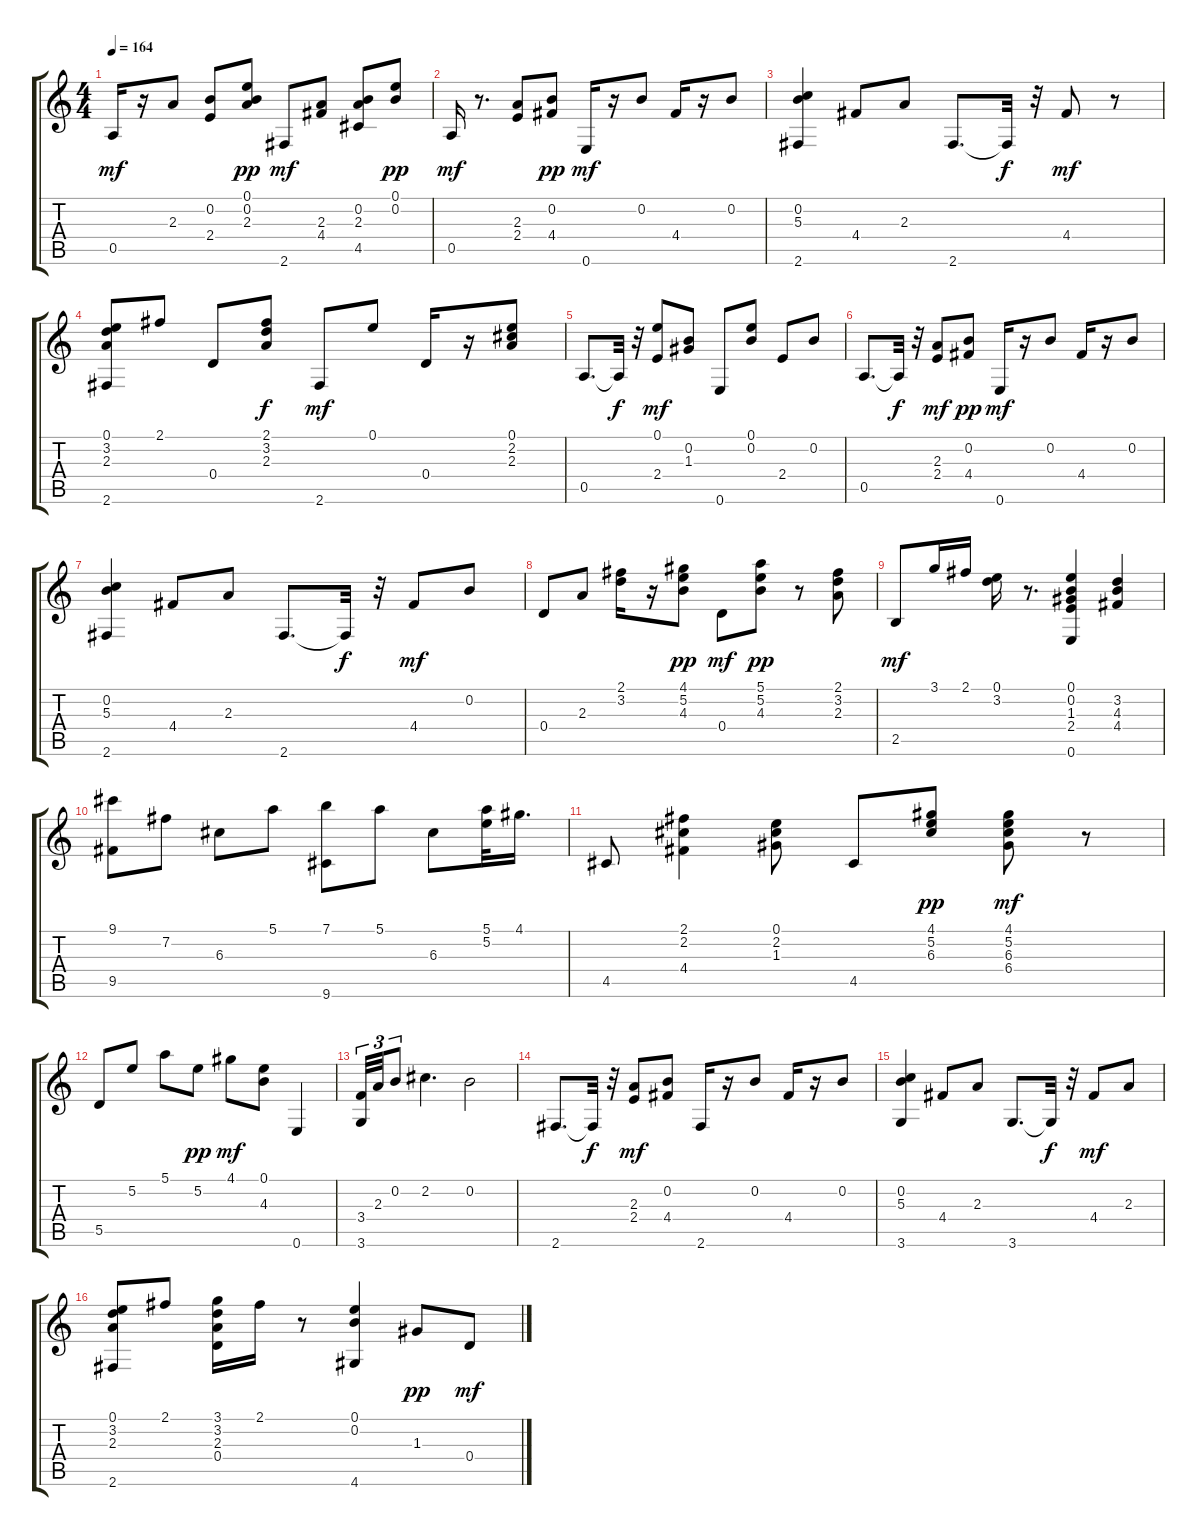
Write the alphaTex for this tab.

\track "" {instrument acousticguitarsteel}
\staff {score tabs}
\tuning (E4 B3 G3 D3 A2 E2) {hide}
\ts (4 4)
\tempo 164
\clef g2
\ks c
0.5.16{dy mf} r.16 2.3.8 (0.2 2.4).8 (0.1 0.2 2.3).8{dy pp} 2.6.8{dy mf} (2.3 4.4).8 (0.2 2.3 4.5).8 (0.1 0.2).8{dy pp} |
0.5.16{dy mf} r.8{d} (2.3 2.4).8 (0.2 4.4).8{dy pp} 0.6.16{dy mf} r.16 0.2.8 4.4.16 r.16 0.2.8 |
(0.2 5.3 2.6).4 4.4.8 2.3.8 2.6.8{d} 2.6{t}.32{dy f} r.32 4.4.8{dy mf} r.8 |
(0.1 3.2 2.3 2.6).8 2.1.8 0.4.8 (2.1 3.2 2.3).8{dy f} 2.6.8{dy mf} 0.1.8 0.4.16 r.16 (0.1 2.2 2.3).8 |
0.5.8{d} 0.5{t}.32{dy f} r.32 (0.1 2.4).8{dy mf} (0.2 1.3).8 0.6.8 (0.1 0.2).8 2.4.8 0.2.8 |
0.5.8{d} 0.5{t}.32{dy f} r.32 (2.3 2.4).8{dy mf} (0.2 4.4).8{dy pp} 0.6.16{dy mf} r.16 0.2.8 4.4.16 r.16 0.2.8 |
(0.2 5.3 2.6).4 4.4.8 2.3.8 2.6.8{d} 2.6{t}.32{dy f} r.32 4.4.8{dy mf} 0.2.8 |
0.4.8 2.3.8 (2.1 3.2).16 r.16 (4.1 5.2 4.3).8{dy pp} 0.4.8{dy mf} (5.1 5.2 4.3).8{dy pp} r.8 (2.1 3.2 2.3).8 |
2.5.8{dy mf} 3.1.16 2.1.16 (0.1 3.2).16 r.8{d} (0.1 0.2 1.3 2.4 0.6).4 (3.2 4.3 4.4).4 |
(9.1 9.5).8 7.2.8 6.3.8 5.1.8 (7.1 9.6).8 5.1.8 6.3.8 (5.1 5.2).32 4.1.16{d} |
4.5.8 (2.1 2.2 4.4).4 (0.1 2.2 1.3).8 4.5.8 (4.1 5.2 6.3).8{dy pp} (4.1 5.2 6.3 6.4).8{dy mf} r.8 |
5.5.8 5.2.8 5.1.8 5.2.8{dy pp} 4.1.8{dy mf} (0.1 4.3).8 0.6.4 |
(3.4 3.6).32{tu (3 2)} 2.3.32{tu (3 2)} 0.2.8{tu (3 2)} 2.2.4{d} 0.2.2 |
2.6.8{d} 2.6{t}.32{dy f} r.32 (2.3 2.4).8{dy mf} (0.2 4.4).8 2.6.16 r.16 0.2.8 4.4.16 r.16 0.2.8 |
(0.2 5.3 3.6).4 4.4.8 2.3.8 3.6.8{d} 3.6{t}.32{dy f} r.32 4.4.8{dy mf} 2.3.8 |
(0.1 3.2 2.3 2.6).8 2.1.8 (3.1 3.2 2.3 0.4).16 2.1.16 r.8 (0.1 0.2 4.6).4 1.3.8{dy pp} 0.4.8{dy mf}
